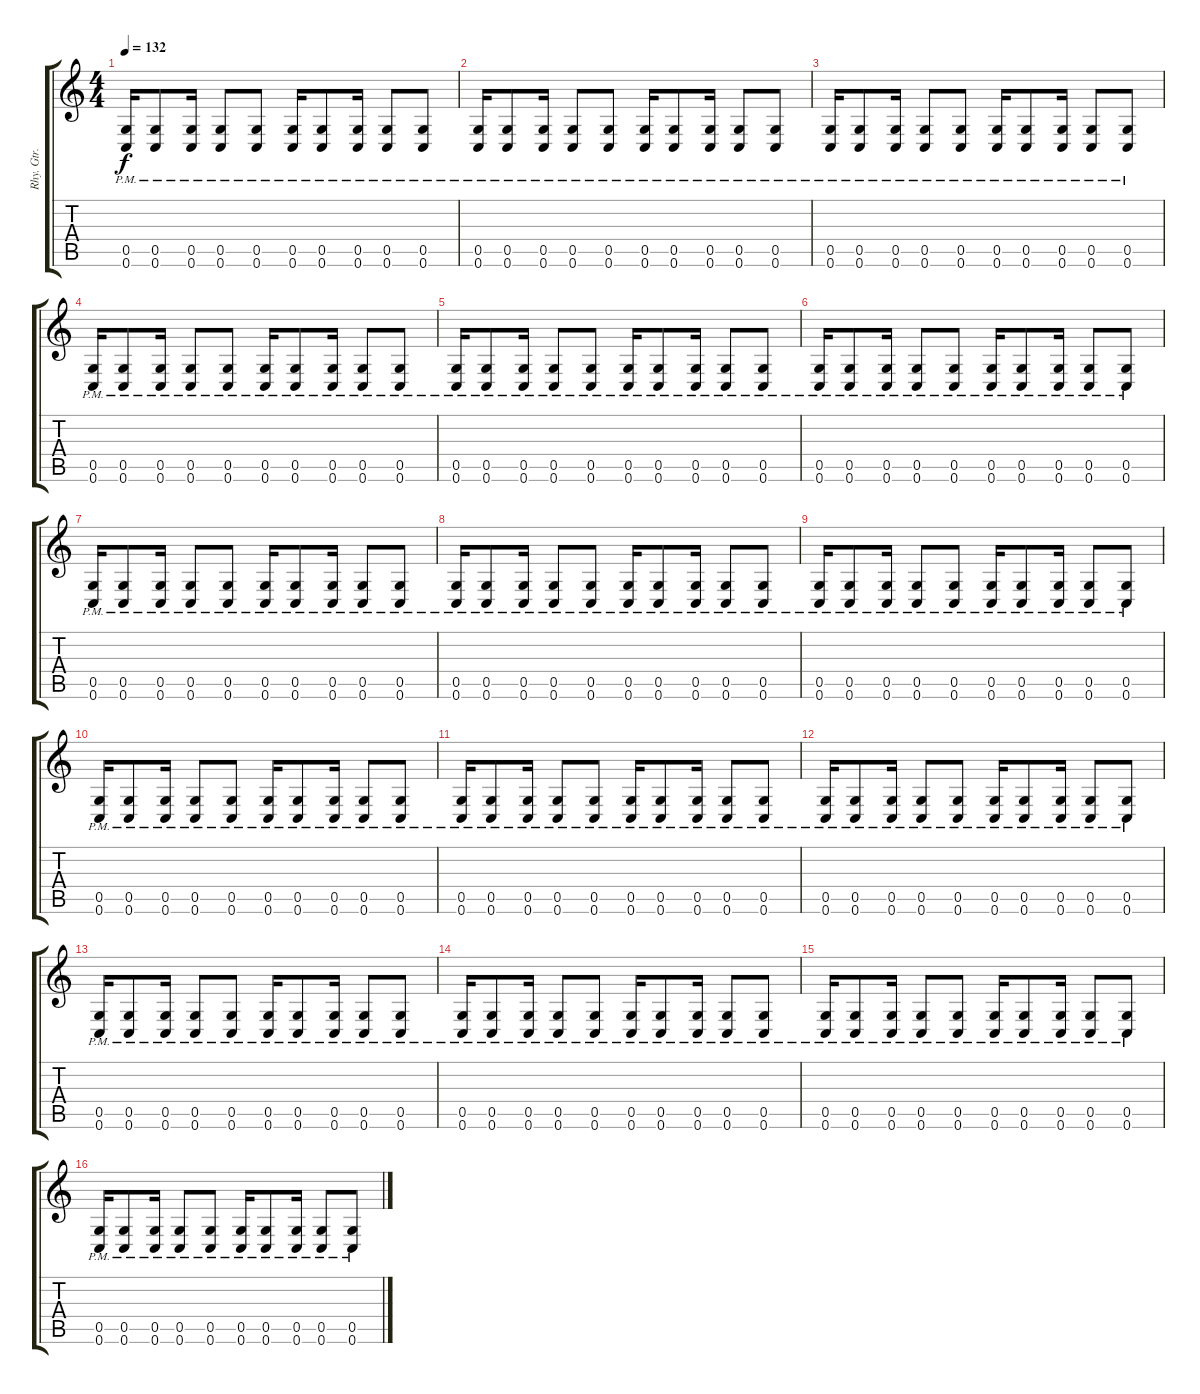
\track ("Rhy. Gtr. 2" "Rhy. Gtr. ") {instrument distortionguitar}
\staff {score tabs}
\tuning (D4 A3 F3 C3 G2 C2) {hide}
\ts (4 4)
\tempo 132
\clef g2
\ks c
(0.5{pm} 0.6{pm}).16{dy f} (0.5{pm} 0.6{pm}).8 (0.5{pm} 0.6{pm}).16 (0.5{pm} 0.6{pm}).8 (0.5{pm} 0.6{pm}).8 (0.5{pm} 0.6{pm}).16 (0.5{pm} 0.6{pm}).8 (0.5{pm} 0.6{pm}).16 (0.5{pm} 0.6{pm}).8 (0.5{pm} 0.6{pm}).8 |
(0.5{pm} 0.6{pm}).16 (0.5{pm} 0.6{pm}).8 (0.5{pm} 0.6{pm}).16 (0.5{pm} 0.6{pm}).8 (0.5{pm} 0.6{pm}).8 (0.5{pm} 0.6{pm}).16 (0.5{pm} 0.6{pm}).8 (0.5{pm} 0.6{pm}).16 (0.5{pm} 0.6{pm}).8 (0.5{pm} 0.6{pm}).8 |
(0.5{pm} 0.6{pm}).16 (0.5{pm} 0.6{pm}).8 (0.5{pm} 0.6{pm}).16 (0.5{pm} 0.6{pm}).8 (0.5{pm} 0.6{pm}).8 (0.5{pm} 0.6{pm}).16 (0.5{pm} 0.6{pm}).8 (0.5{pm} 0.6{pm}).16 (0.5{pm} 0.6{pm}).8 (0.5{pm} 0.6{pm}).8 |
(0.5{pm} 0.6{pm}).16 (0.5{pm} 0.6{pm}).8 (0.5{pm} 0.6{pm}).16 (0.5{pm} 0.6{pm}).8 (0.5{pm} 0.6{pm}).8 (0.5{pm} 0.6{pm}).16 (0.5{pm} 0.6{pm}).8 (0.5{pm} 0.6{pm}).16 (0.5{pm} 0.6{pm}).8 (0.5{pm} 0.6{pm}).8 |
(0.5{pm} 0.6{pm}).16 (0.5{pm} 0.6{pm}).8 (0.5{pm} 0.6{pm}).16 (0.5{pm} 0.6{pm}).8 (0.5{pm} 0.6{pm}).8 (0.5{pm} 0.6{pm}).16 (0.5{pm} 0.6{pm}).8 (0.5{pm} 0.6{pm}).16 (0.5{pm} 0.6{pm}).8 (0.5{pm} 0.6{pm}).8 |
(0.5{pm} 0.6{pm}).16 (0.5{pm} 0.6{pm}).8 (0.5{pm} 0.6{pm}).16 (0.5{pm} 0.6{pm}).8 (0.5{pm} 0.6{pm}).8 (0.5{pm} 0.6{pm}).16 (0.5{pm} 0.6{pm}).8 (0.5{pm} 0.6{pm}).16 (0.5{pm} 0.6{pm}).8 (0.5{pm} 0.6{pm}).8 |
(0.5{pm} 0.6{pm}).16 (0.5{pm} 0.6{pm}).8 (0.5{pm} 0.6{pm}).16 (0.5{pm} 0.6{pm}).8 (0.5{pm} 0.6{pm}).8 (0.5{pm} 0.6{pm}).16 (0.5{pm} 0.6{pm}).8 (0.5{pm} 0.6{pm}).16 (0.5{pm} 0.6{pm}).8 (0.5{pm} 0.6{pm}).8 |
(0.5{pm} 0.6{pm}).16 (0.5{pm} 0.6{pm}).8 (0.5{pm} 0.6{pm}).16 (0.5{pm} 0.6{pm}).8 (0.5{pm} 0.6{pm}).8 (0.5{pm} 0.6{pm}).16 (0.5{pm} 0.6{pm}).8 (0.5{pm} 0.6{pm}).16 (0.5{pm} 0.6{pm}).8 (0.5{pm} 0.6{pm}).8 |
\section ("" "")
(0.5{pm} 0.6{pm}).16 (0.5{pm} 0.6{pm}).8 (0.5{pm} 0.6{pm}).16 (0.5{pm} 0.6{pm}).8 (0.5{pm} 0.6{pm}).8 (0.5{pm} 0.6{pm}).16 (0.5{pm} 0.6{pm}).8 (0.5{pm} 0.6{pm}).16 (0.5{pm} 0.6{pm}).8 (0.5{pm} 0.6{pm}).8 |
(0.5{pm} 0.6{pm}).16 (0.5{pm} 0.6{pm}).8 (0.5{pm} 0.6{pm}).16 (0.5{pm} 0.6{pm}).8 (0.5{pm} 0.6{pm}).8 (0.5{pm} 0.6{pm}).16 (0.5{pm} 0.6{pm}).8 (0.5{pm} 0.6{pm}).16 (0.5{pm} 0.6{pm}).8 (0.5{pm} 0.6{pm}).8 |
(0.5{pm} 0.6{pm}).16 (0.5{pm} 0.6{pm}).8 (0.5{pm} 0.6{pm}).16 (0.5{pm} 0.6{pm}).8 (0.5{pm} 0.6{pm}).8 (0.5{pm} 0.6{pm}).16 (0.5{pm} 0.6{pm}).8 (0.5{pm} 0.6{pm}).16 (0.5{pm} 0.6{pm}).8 (0.5{pm} 0.6{pm}).8 |
(0.5{pm} 0.6{pm}).16 (0.5{pm} 0.6{pm}).8 (0.5{pm} 0.6{pm}).16 (0.5{pm} 0.6{pm}).8 (0.5{pm} 0.6{pm}).8 (0.5{pm} 0.6{pm}).16 (0.5{pm} 0.6{pm}).8 (0.5{pm} 0.6{pm}).16 (0.5{pm} 0.6{pm}).8 (0.5{pm} 0.6{pm}).8 |
(0.5{pm} 0.6{pm}).16 (0.5{pm} 0.6{pm}).8 (0.5{pm} 0.6{pm}).16 (0.5{pm} 0.6{pm}).8 (0.5{pm} 0.6{pm}).8 (0.5{pm} 0.6{pm}).16 (0.5{pm} 0.6{pm}).8 (0.5{pm} 0.6{pm}).16 (0.5{pm} 0.6{pm}).8 (0.5{pm} 0.6{pm}).8 |
(0.5{pm} 0.6{pm}).16 (0.5{pm} 0.6{pm}).8 (0.5{pm} 0.6{pm}).16 (0.5{pm} 0.6{pm}).8 (0.5{pm} 0.6{pm}).8 (0.5{pm} 0.6{pm}).16 (0.5{pm} 0.6{pm}).8 (0.5{pm} 0.6{pm}).16 (0.5{pm} 0.6{pm}).8 (0.5{pm} 0.6{pm}).8 |
(0.5{pm} 0.6{pm}).16 (0.5{pm} 0.6{pm}).8 (0.5{pm} 0.6{pm}).16 (0.5{pm} 0.6{pm}).8 (0.5{pm} 0.6{pm}).8 (0.5{pm} 0.6{pm}).16 (0.5{pm} 0.6{pm}).8 (0.5{pm} 0.6{pm}).16 (0.5{pm} 0.6{pm}).8 (0.5{pm} 0.6{pm}).8 |
(0.5{pm} 0.6{pm}).16 (0.5{pm} 0.6{pm}).8 (0.5{pm} 0.6{pm}).16 (0.5{pm} 0.6{pm}).8 (0.5{pm} 0.6{pm}).8 (0.5{pm} 0.6{pm}).16 (0.5{pm} 0.6{pm}).8 (0.5{pm} 0.6{pm}).16 (0.5{pm} 0.6{pm}).8 (0.5{pm} 0.6{pm}).8
